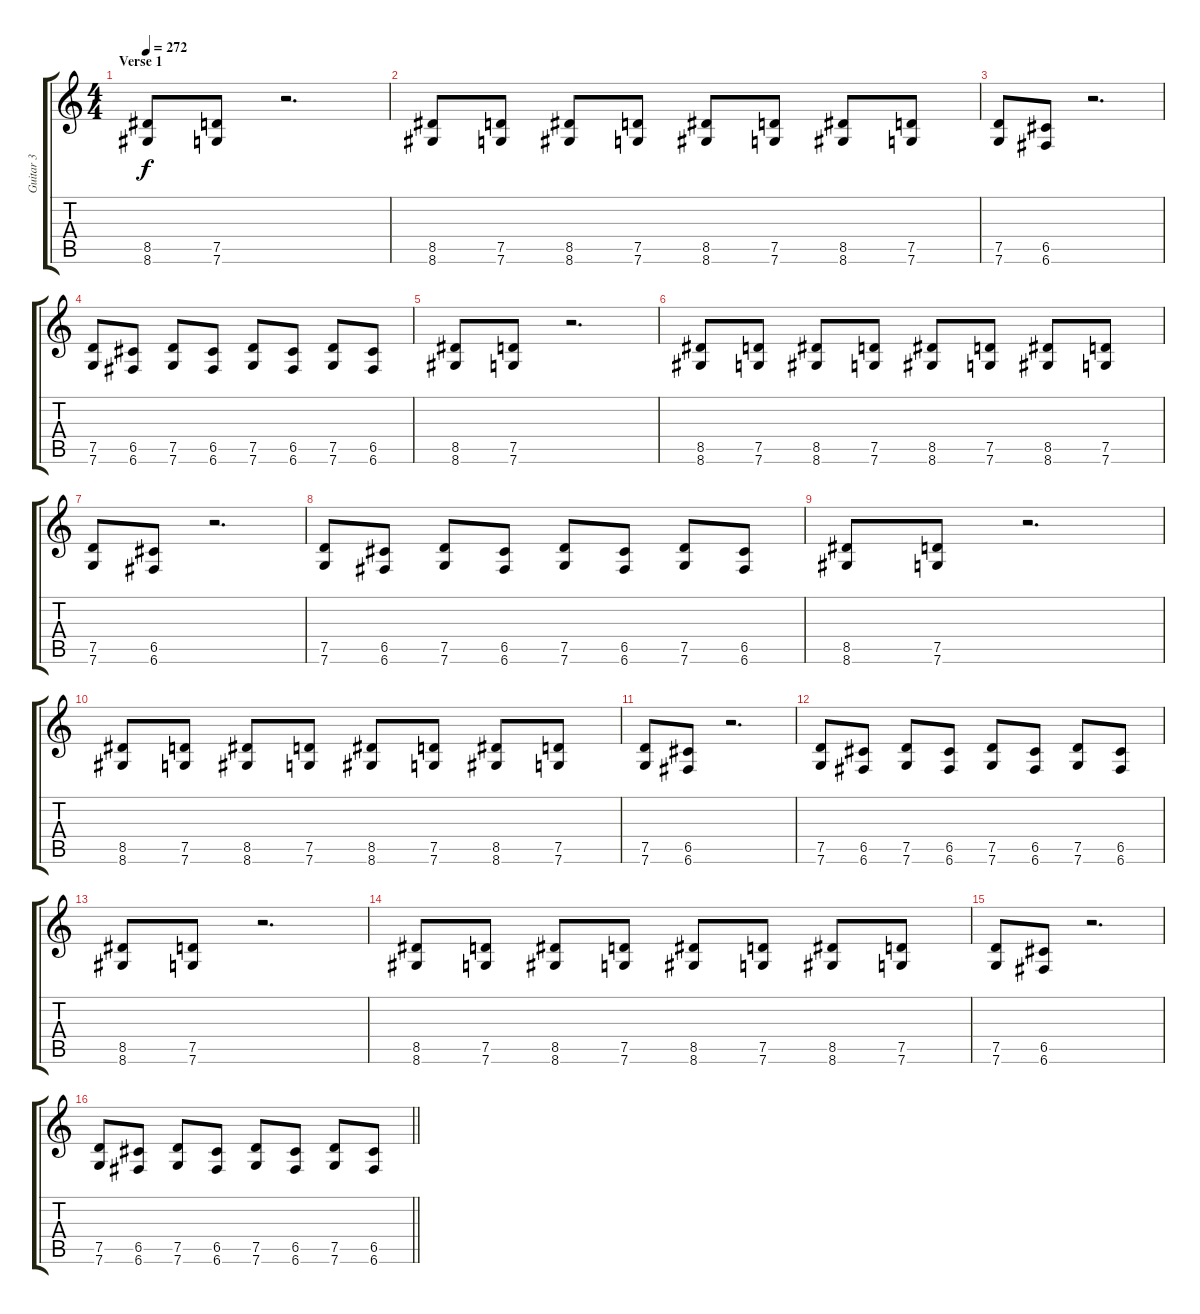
\track ("Guitar 3" "Guitar 3") {instrument distortionguitar}
\staff {score tabs}
\tuning (D4 A3 F3 C3 G2 C2) {hide}
\ts (4 4)
\section ("" "Verse 1")
\tempo 272
\clef g2
\ks c
(8.5 8.6).8{dy f} (7.5 7.6).8 r.2{d} |
(8.5 8.6).8 (7.5 7.6).8 (8.5 8.6).8 (7.5 7.6).8 (8.5 8.6).8 (7.5 7.6).8 (8.5 8.6).8 (7.5 7.6).8 |
(7.5 7.6).8 (6.5 6.6).8 r.2{d} |
(7.5 7.6).8 (6.5 6.6).8 (7.5 7.6).8 (6.5 6.6).8 (7.5 7.6).8 (6.5 6.6).8 (7.5 7.6).8 (6.5 6.6).8 |
(8.5 8.6).8 (7.5 7.6).8 r.2{d} |
(8.5 8.6).8 (7.5 7.6).8 (8.5 8.6).8 (7.5 7.6).8 (8.5 8.6).8 (7.5 7.6).8 (8.5 8.6).8 (7.5 7.6).8 |
(7.5 7.6).8 (6.5 6.6).8 r.2{d} |
(7.5 7.6).8 (6.5 6.6).8 (7.5 7.6).8 (6.5 6.6).8 (7.5 7.6).8 (6.5 6.6).8 (7.5 7.6).8 (6.5 6.6).8 |
(8.5 8.6).8 (7.5 7.6).8 r.2{d} |
(8.5 8.6).8 (7.5 7.6).8 (8.5 8.6).8 (7.5 7.6).8 (8.5 8.6).8 (7.5 7.6).8 (8.5 8.6).8 (7.5 7.6).8 |
(7.5 7.6).8 (6.5 6.6).8 r.2{d} |
(7.5 7.6).8 (6.5 6.6).8 (7.5 7.6).8 (6.5 6.6).8 (7.5 7.6).8 (6.5 6.6).8 (7.5 7.6).8 (6.5 6.6).8 |
(8.5 8.6).8 (7.5 7.6).8 r.2{d} |
(8.5 8.6).8 (7.5 7.6).8 (8.5 8.6).8 (7.5 7.6).8 (8.5 8.6).8 (7.5 7.6).8 (8.5 8.6).8 (7.5 7.6).8 |
(7.5 7.6).8 (6.5 6.6).8 r.2{d} |
\barLineRight lightlight
(7.5 7.6).8 (6.5 6.6).8 (7.5 7.6).8 (6.5 6.6).8 (7.5 7.6).8 (6.5 6.6).8 (7.5 7.6).8 (6.5 6.6).8
